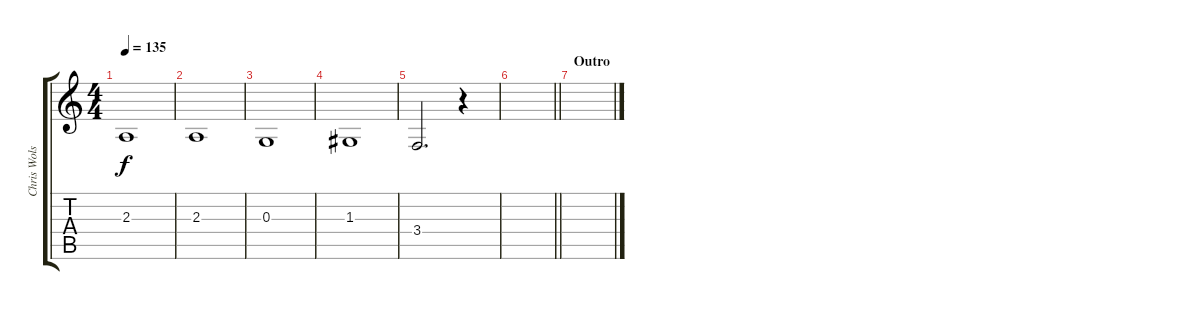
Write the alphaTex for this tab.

\track ("Chris Wolstenholme (Backing Vocals 2)" "Chris Wols") {instrument baritonesax}
\staff {score tabs}
\tuning (E4 B3 G3 D3 A2 E2) {hide}
\ts (4 4)
\tempo 135
\clef g2
\ks c
2.3.1{dy f} |
2.3.1 |
0.3.1 |
1.3.1 |
3.4.2{d} r.4 |
\barLineRight lightlight
|
\section ("" "Outro")
